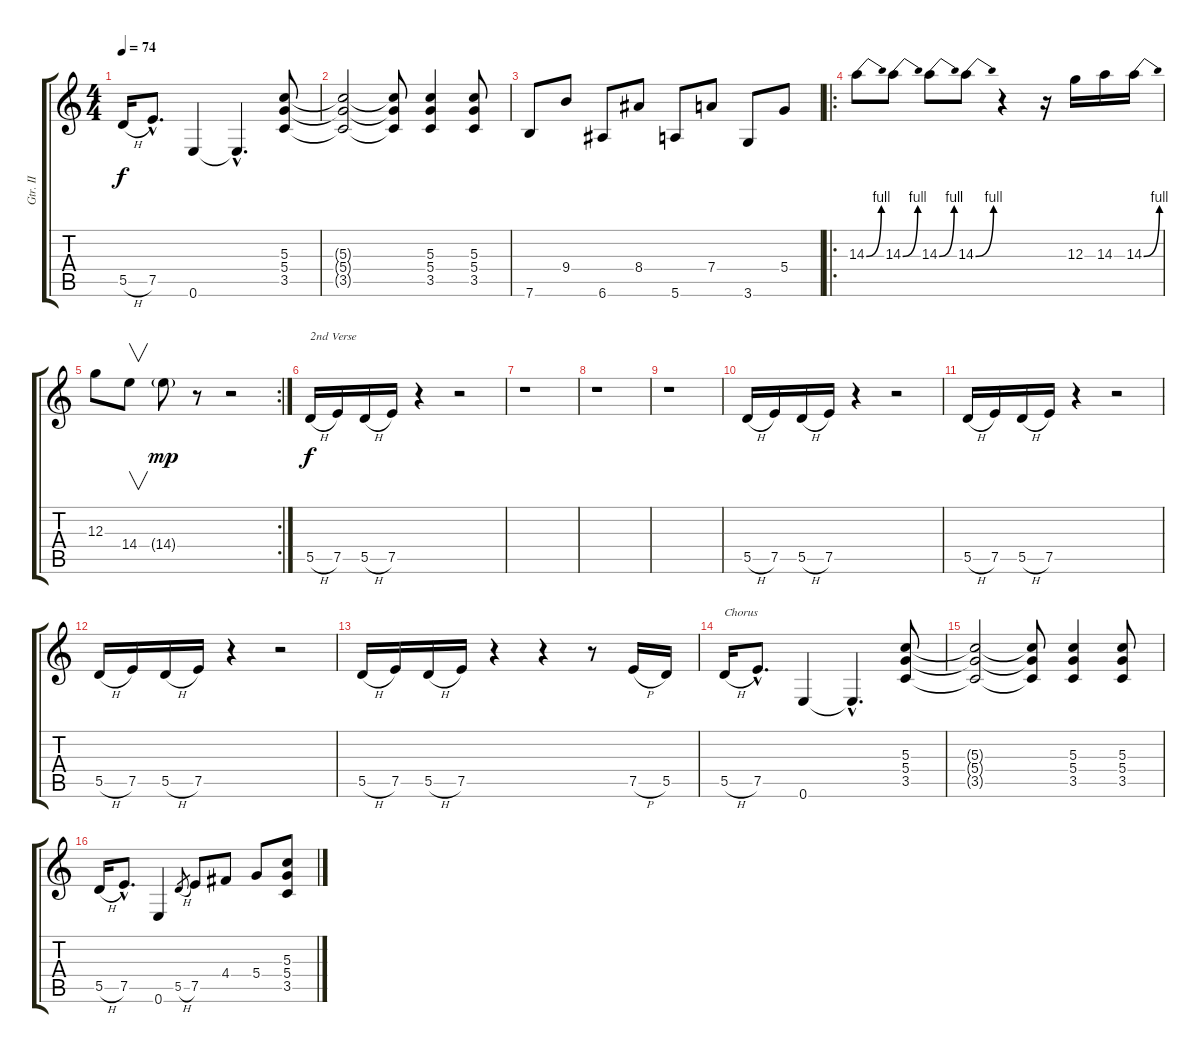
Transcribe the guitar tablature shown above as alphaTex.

\track ("Gtr. II" "Gtr. II") {instrument distortionguitar}
\staff {score tabs}
\tuning (E4 B3 G3 D3 A2 E2) {hide}
\ts (4 4)
\tempo 74
\clef g2
\ks c
5.5{h}.16{dy f} 7.5{hac}.8{d} 0.6.4 0.6{hac t}.4{d} (5.3 5.4 3.5).8 |
(5.3{t} 5.4{t} 3.5{t}).2 (5.3{t} 5.4{t} 3.5{t}).8 (5.3 5.4 3.5).4 (5.3 5.4 3.5).8 |
7.6.8 9.4.8 6.6.8 8.4.8 5.6.8 7.4.8 3.6.8 5.4.8 |
\ro
14.3{be (bend 0 0 60 4)}.8 14.3{be (bend 0 0 60 4)}.8 14.3{be (bend 0 0 60 4)}.8 14.3{be (bend 0 0 60 4)}.8 r.4 r.16 12.3.16 14.3.16 14.3{be (bend 0 0 60 4)}.16 |
\rc 2
12.3.8 14.4.8{v} 14.4{g}.8{dy mp} r.8 r.2 |
5.5{h}.16{txt "2nd Verse" dy f} 7.5.16 5.5{h}.16 7.5.16 r.4 r.2 |
r.1 |
r.1 |
r.1 |
5.5{h}.16 7.5.16 5.5{h}.16 7.5.16 r.4 r.2 |
5.5{h}.16 7.5.16 5.5{h}.16 7.5.16 r.4 r.2 |
5.5{h}.16 7.5.16 5.5{h}.16 7.5.16 r.4 r.2 |
5.5{h}.16 7.5.16 5.5{h}.16 7.5.16 r.4 r.4 r.8 7.5{h}.16 5.5.16 |
5.5{h}.16{txt "Chorus"} 7.5{hac}.8{d} 0.6.4 0.6{hac t}.4{d} (5.3 5.4 3.5).8 |
(5.3{t} 5.4{t} 3.5{t}).2 (5.3{t} 5.4{t} 3.5{t}).8 (5.3 5.4 3.5).4 (5.3 5.4 3.5).8 |
5.5{h}.16 7.5{hac}.8{d} 0.6.4 5.5{h}.8{gr} 7.5.8 4.4.8 5.4.8 (5.3 5.4 3.5).8
